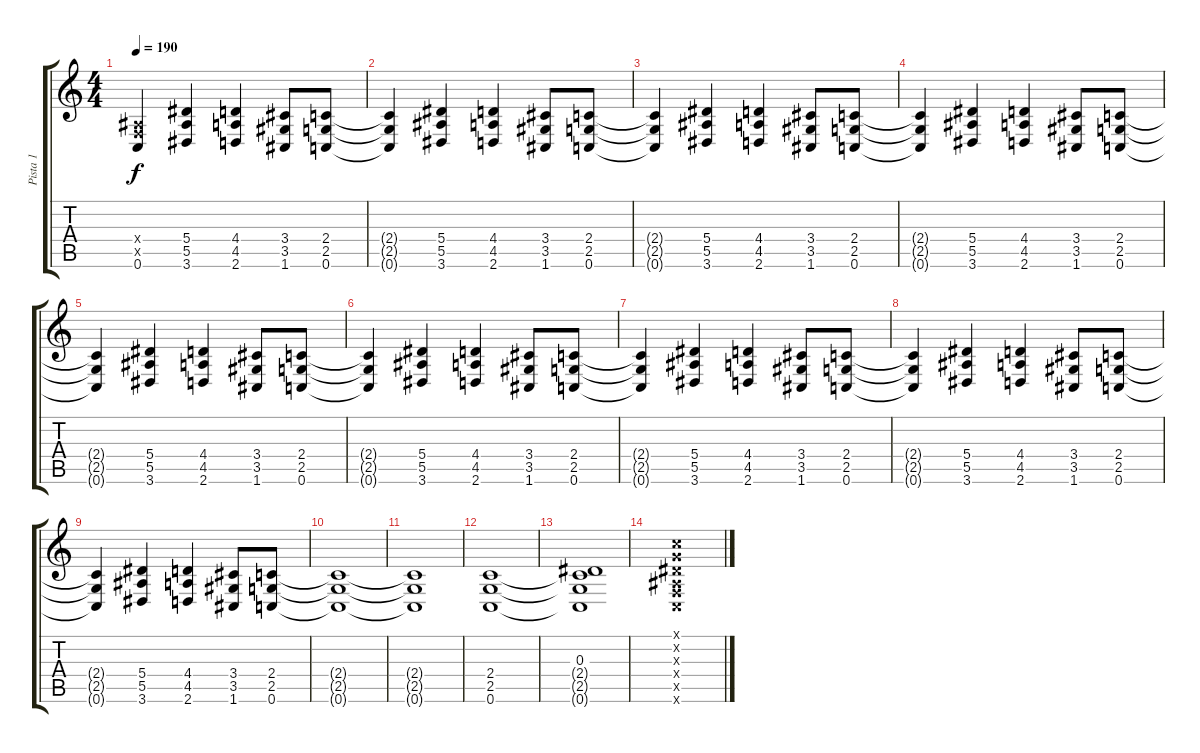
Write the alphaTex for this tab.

\track ("Pista 1" "Pista 1") {instrument distortionguitar}
\staff {score tabs}
\tuning (C4 G3 Eb3 Bb2 F2 C2) {hide}
\ts (4 4)
\tempo 190
\clef g2
\ks c
(0.4{x} 0.5{x} 0.6).4{dy f} (5.4 5.5 3.6).4 (4.4 4.5 2.6).4 (3.4 3.5 1.6).8 (2.4 2.5 0.6).8 |
(2.4{t} 2.5{t} 0.6{t}).4 (5.4 5.5 3.6).4 (4.4 4.5 2.6).4 (3.4 3.5 1.6).8 (2.4 2.5 0.6).8 |
(2.4{t} 2.5{t} 0.6{t}).4 (5.4 5.5 3.6).4 (4.4 4.5 2.6).4 (3.4 3.5 1.6).8 (2.4 2.5 0.6).8 |
(2.4{t} 2.5{t} 0.6{t}).4 (5.4 5.5 3.6).4 (4.4 4.5 2.6).4 (3.4 3.5 1.6).8 (2.4 2.5 0.6).8 |
(2.4{t} 2.5{t} 0.6{t}).4 (5.4 5.5 3.6).4 (4.4 4.5 2.6).4 (3.4 3.5 1.6).8 (2.4 2.5 0.6).8 |
(2.4{t} 2.5{t} 0.6{t}).4 (5.4 5.5 3.6).4 (4.4 4.5 2.6).4 (3.4 3.5 1.6).8 (2.4 2.5 0.6).8 |
(2.4{t} 2.5{t} 0.6{t}).4 (5.4 5.5 3.6).4 (4.4 4.5 2.6).4 (3.4 3.5 1.6).8 (2.4 2.5 0.6).8 |
(2.4{t} 2.5{t} 0.6{t}).4 (5.4 5.5 3.6).4 (4.4 4.5 2.6).4 (3.4 3.5 1.6).8 (2.4 2.5 0.6).8 |
(2.4{t} 2.5{t} 0.6{t}).4 (5.4 5.5 3.6).4 (4.4 4.5 2.6).4 (3.4 3.5 1.6).8 (2.4 2.5 0.6).8 |
(2.4{t} 2.5{t} 0.6{t}).1 |
(2.4{t} 2.5{t} 0.6{t}).1 |
(2.4 2.5 0.6).1 |
(0.3 2.4{t} 2.5{t} 0.6{t}).1 |
(0.1{x} 0.2{x} 0.3{x} 0.4{x} 0.5{x} 0.6{x}).1
